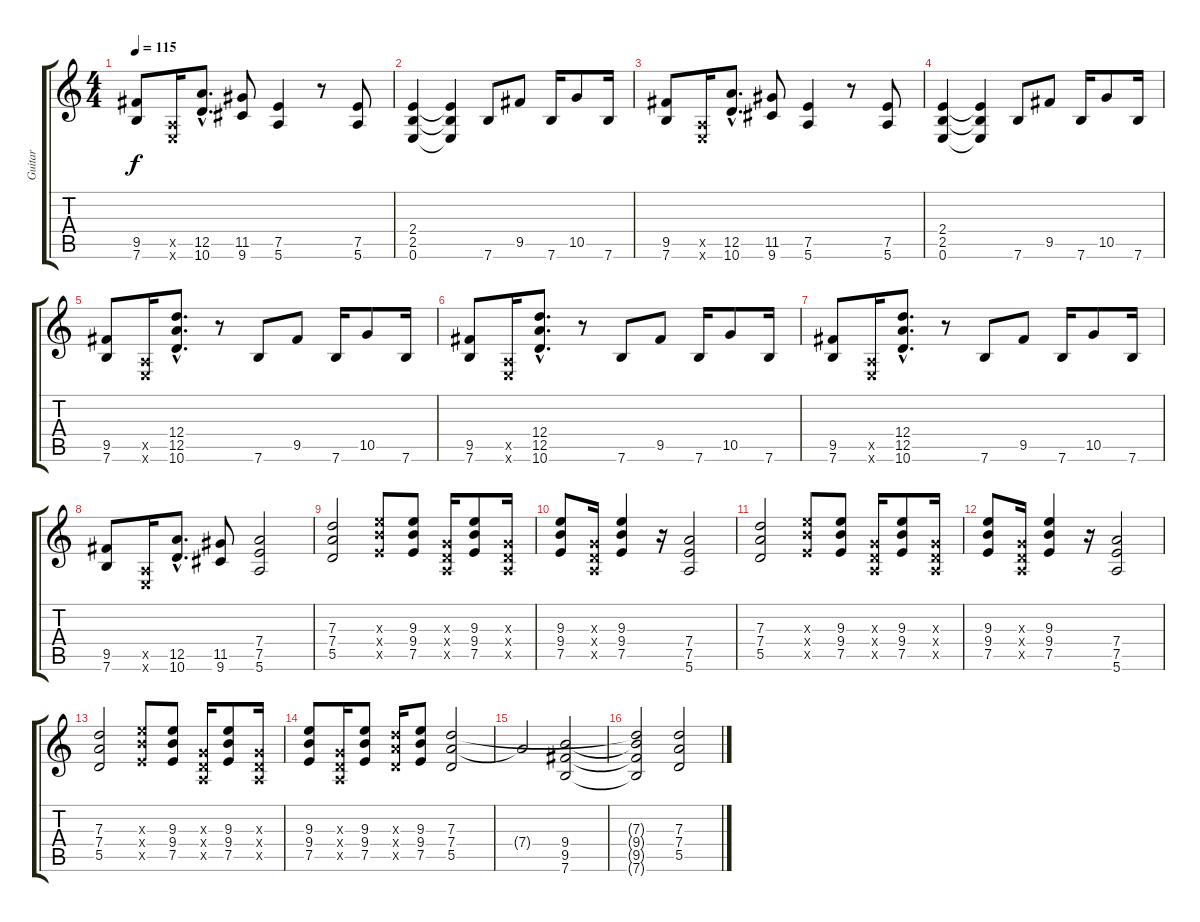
\track ("Guitar" "Guitar") {instrument overdrivenguitar}
\staff {score tabs}
\tuning (E4 B3 G3 D3 A2 E2) {hide}
\ts (4 4)
\tempo 115
\clef g2
\ks c
(9.5 7.6).8{dy f} (0.5{x} 0.6{x}).16 (12.5{hac} 10.6{hac}).8{d} (11.5 9.6).8 (7.5 5.6).4 r.8 (7.5 5.6).8 |
(2.4 2.5 0.6).4 (2.4{t} 2.5{t} 0.6{t}).4 7.6.8 9.5.8 7.6.16 10.5.8 7.6.16 |
(9.5 7.6).8 (0.5{x} 0.6{x}).16 (12.5{hac} 10.6{hac}).8{d} (11.5 9.6).8 (7.5 5.6).4 r.8 (7.5 5.6).8 |
(2.4 2.5 0.6).4 (2.4{t} 2.5{t} 0.6{t}).4 7.6.8 9.5.8 7.6.16 10.5.8 7.6.16 |
(9.5 7.6).8 (0.5{x} 0.6{x}).16 (12.4{hac} 12.5{hac} 10.6{hac}).8{d} r.8 7.6.8 9.5.8 7.6.16 10.5.8 7.6.16 |
(9.5 7.6).8 (0.5{x} 0.6{x}).16 (12.4{hac} 12.5{hac} 10.6{hac}).8{d} r.8 7.6.8 9.5.8 7.6.16 10.5.8 7.6.16 |
(9.5 7.6).8 (0.5{x} 0.6{x}).16 (12.4{hac} 12.5{hac} 10.6{hac}).8{d} r.8 7.6.8 9.5.8 7.6.16 10.5.8 7.6.16 |
(9.5 7.6).8 (0.5{x} 0.6{x}).16 (12.5{hac} 10.6{hac}).8{d} (11.5 9.6).8 (7.4 7.5 5.6).2 |
(7.3 7.4 5.5).2 (9.3{x} 9.4{x} 7.5{x}).8 (9.3 9.4 7.5).8 (0.3{x} 0.4{x} 0.5{x}).16 (9.3 9.4 7.5).8 (0.3{x} 0.4{x} 0.5{x}).16 |
(9.3 9.4 7.5).8 (0.3{x} 0.4{x} 0.5{x}).16 (9.3 9.4 7.5).4 r.16 (7.4 7.5 5.6).2 |
(7.3 7.4 5.5).2 (9.3{x} 9.4{x} 7.5{x}).8 (9.3 9.4 7.5).8 (0.3{x} 0.4{x} 0.5{x}).16 (9.3 9.4 7.5).8 (0.3{x} 0.4{x} 0.5{x}).16 |
(9.3 9.4 7.5).8 (0.3{x} 0.4{x} 0.5{x}).16 (9.3 9.4 7.5).4 r.16 (7.4 7.5 5.6).2 |
(7.3 7.4 5.5).2 (9.3{x} 9.4{x} 7.5{x}).8 (9.3 9.4 7.5).8 (0.3{x} 0.4{x} 0.5{x}).16 (9.3 9.4 7.5).8 (0.3{x} 0.4{x} 0.5{x}).16 |
(9.3 9.4 7.5).8 (0.3{x} 0.4{x} 0.5{x}).16 (9.3 9.4 7.5).8 (7.3{x} 7.4{x} 5.5{x}).16 (9.3 9.4 7.5).8 (7.3 7.4 5.5).2 |
7.4{t}.2 (9.4 9.5 7.6).2 |
(7.3{t} 9.4{t} 9.5{t} 7.6{t}).2 (7.3 7.4 5.5).2
